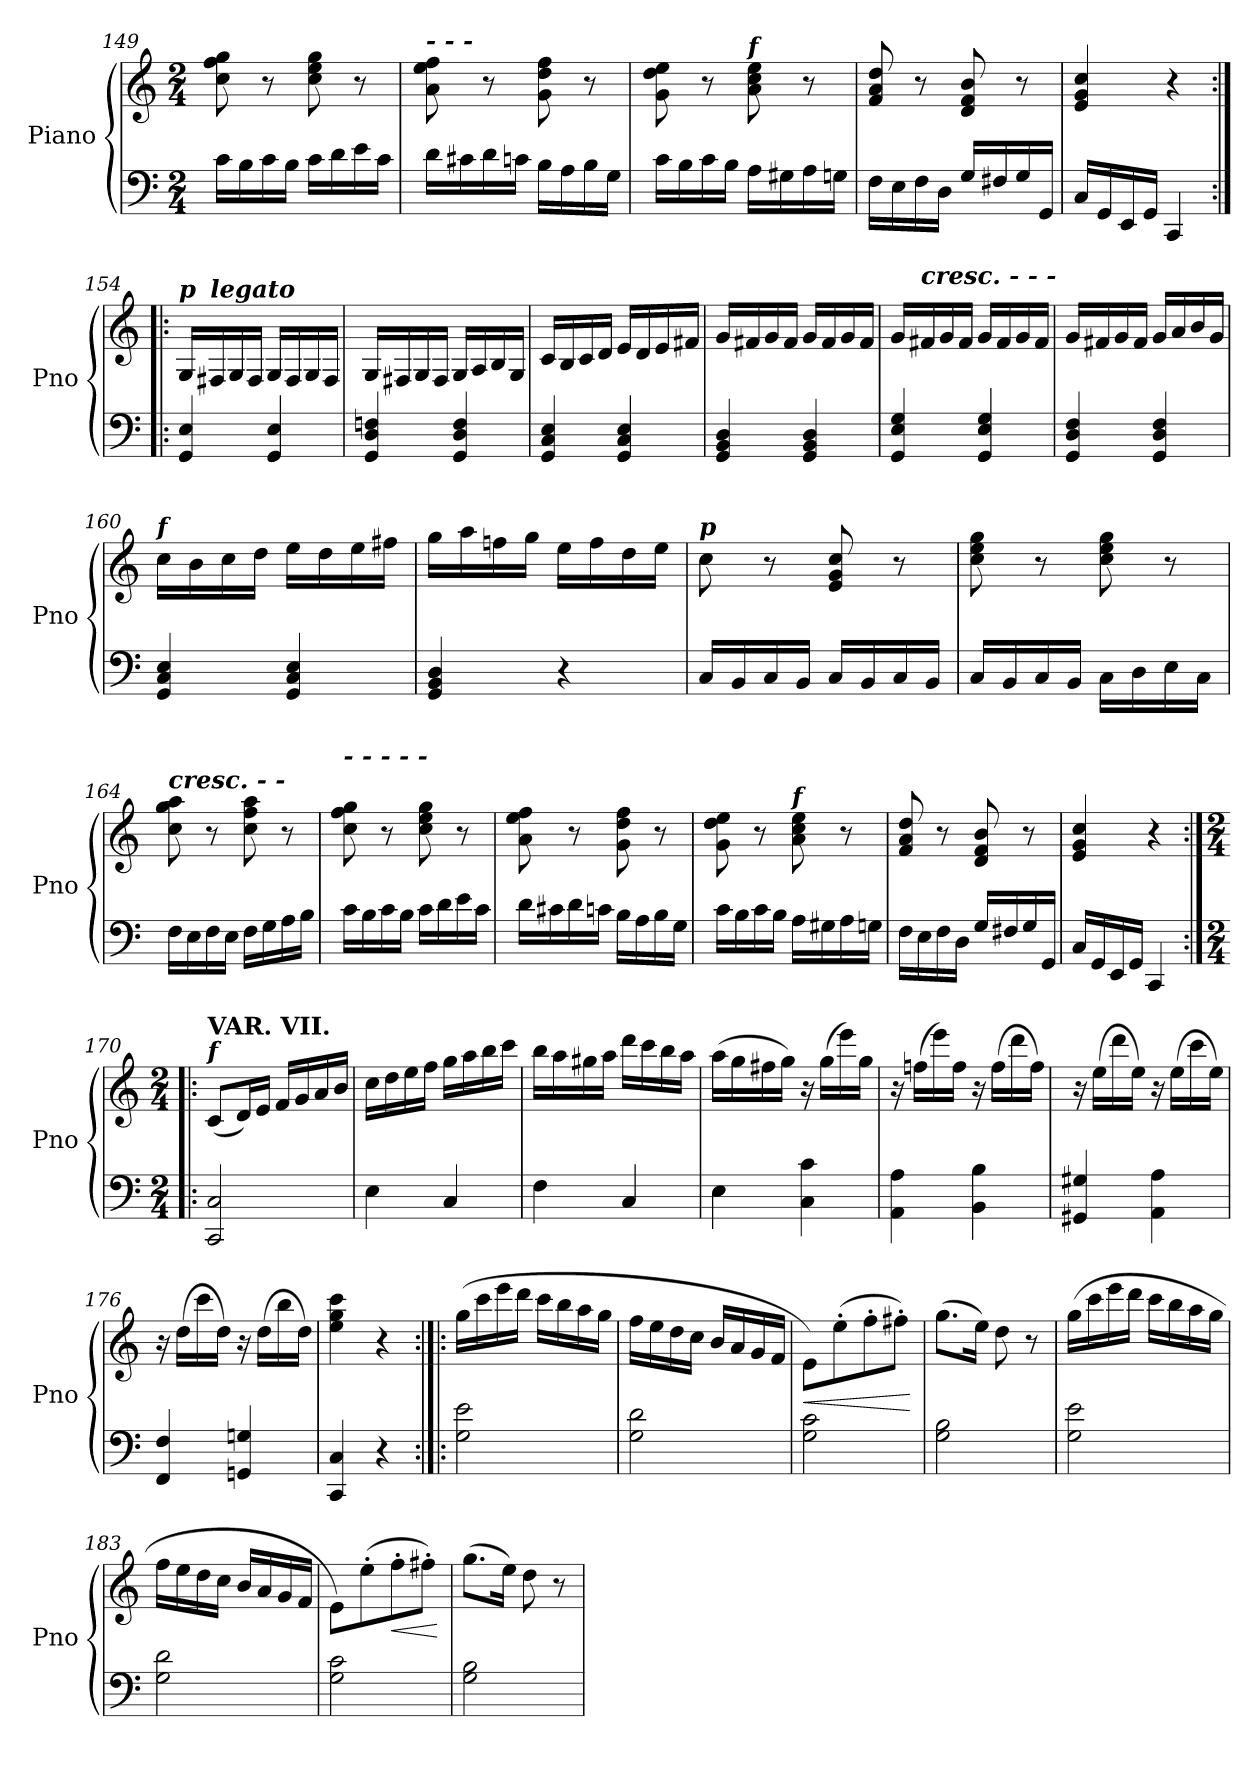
**kern	**kern	**dynam
*part1	*part1	*part1
*staff2	*staff1	*staff1/2
*I"Piano	*	*
*I'Pno	*	*
*clefF4	*clefG2	*
*k[]	*	*
*M2/4	*M2/4	*
=149	=149	=149
16c\LL	8cc\ 8ff\ 8gg\	.
16B\	.	.
16c\	8r	.
16B\JJ	.	.
16c\LL	8cc\ 8ee\ 8gg\	.
16d\	.	.
16e\	8r	.
16c\JJ	.	.
!!LO:LB:g=z
=150	=150	=150
!	!LO:TX:a:Bi:t=-                    -                         -	!
16d\LL	8a\ 8ee\ 8ff\	.
16c#X\	.	.
16d\	8r	.
16cn\JJ	.	.
16B\LL	8g\ 8dd\ 8ff\	.
16A\	.	.
16B\	8r	.
16G\JJ	.	.
=151	=151	=151
16c\LL	8g\ 8dd\ 8ee\	.
16B\	.	.
16c\	8r	.
16B\JJ	.	.
!	!LO:TX:a:Bi:t=f	!
16A\LL	8a\ 8cc\ 8ee\	.
16G#X\	.	.
16A\	8r	.
16Gn\JJ	.	.
=152	=152	=152
16F\LL	8f/ 8a/ 8dd/	.
16E\	.	.
16F\	8r	.
16D\JJ	.	.
16G/LL	8d/ 8f/ 8b/	.
16F#X/	.	.
16G/	8r	.
16GG/JJ	.	.
=153	=153	=153
16C/LL	4e/ 4g/ 4cc/	.
16GG/	.	.
16EE/	.	.
16GG/JJ	.	.
4CC/	4r	.
=154:|!|:	=154:|!|:	=154:|!|:
!	!LO:TX:a:Bi:t=p	!
4GG/ 4E/	16G/LL	.
!	!LO:TX:a:Bi:t=legato	!
.	16F#X/	.
.	16G/	.
.	16F#/JJ	.
4GG/ 4E/	16G/LL	.
.	16F#/	.
.	16G/	.
.	16F#/JJ	.
!!LO:LB:g=z
=155	=155	=155
4GG/ 4D/ 4Fn/	16G/LL	.
.	16F#X/	.
.	16G/	.
.	16F#/JJ	.
4GG/ 4D/ 4F/	16G/LL	.
.	16A/	.
.	16B/	.
.	16G/JJ	.
=156	=156	=156
4GG/ 4C/ 4E/	16c/LL	.
.	16B/	.
.	16c/	.
.	16d/JJ	.
4GG/ 4C/ 4E/	16e/LL	.
.	16d/	.
.	16e/	.
.	16f#X/JJ	.
=157	=157	=157
4GG/ 4BB/ 4D/	16g/LL	.
.	16f#X/	.
.	16g/	.
.	16f#/JJ	.
4GG/ 4BB/ 4D/	16g/LL	.
.	16f#/	.
.	16g/	.
.	16f#/JJ	.
=158	=158	=158
4GG/ 4E/ 4G/	16g/LL	.
!	!LO:TX:a:Bi:t=cresc.                -                          -                      -	!
.	16f#X/	.
.	16g/	.
.	16f#/JJ	.
4GG/ 4E/ 4G/	16g/LL	.
.	16f#/	.
.	16g/	.
.	16f#/JJ	.
=159	=159	=159
4GG/ 4D/ 4F/	16g/LL	.
.	16f#X/	.
.	16g/	.
.	16f#/JJ	.
4GG/ 4D/ 4F/	16g/LL	.
.	16a/	.
.	16b/	.
.	16g/JJ	.
!!LO:LB:g=z
=160	=160	=160
!	!LO:TX:a:Bi:t=f	!
4GG/ 4C/ 4E/	16cc\LL	.
.	16b\	.
.	16cc\	.
.	16dd\JJ	.
4GG/ 4C/ 4E/	16ee\LL	.
.	16dd\	.
.	16ee\	.
.	16ff#X\JJ	.
=161	=161	=161
4GG/ 4BB/ 4D/	16gg\LL	.
.	16aa\	.
.	16ffn\	.
.	16gg\JJ	.
4r	16ee\LL	.
.	16ff\	.
.	16dd\	.
.	16ee\JJ	.
=162	=162	=162
!	!LO:TX:a:Bi:t=p	!
16C/LL	8cc\	.
16BB/	.	.
16C/	8r	.
16BB/JJ	.	.
16C/LL	8e/ 8g/ 8cc/	.
16BB/	.	.
16C/	8r	.
16BB/JJ	.	.
=163	=163	=163
16C/LL	8cc\ 8ee\ 8gg\	.
16BB/	.	.
16C/	8r	.
16BB/JJ	.	.
16C\LL	8cc\ 8ee\ 8gg\	.
16D\	.	.
16E\	8r	.
16C\JJ	.	.
=164	=164	=164
!	!LO:TX:a:Bi:t=cresc.         -             -	!
16F\LL	8cc\ 8gg\ 8aa\	.
16E\	.	.
16F\	8r	.
16E\JJ	.	.
16F\LL	8cc\ 8ff\ 8aa\	.
16G\	.	.
16A\	8r	.
16B\JJ	.	.
!!LO:LB:g=z
=165	=165	=165
!	!LO:TX:a:Bi:t=-                      -                       -                         -                    -	!
16c\LL	8cc\ 8ff\ 8gg\	.
16B\	.	.
16c\	8r	.
16B\JJ	.	.
16c\LL	8cc\ 8ee\ 8gg\	.
16d\	.	.
16e\	8r	.
16c\JJ	.	.
=166	=166	=166
16d\LL	8a\ 8ee\ 8ff\	.
16c#X\	.	.
16d\	8r	.
16cn\JJ	.	.
16B\LL	8g\ 8dd\ 8ff\	.
16A\	.	.
16B\	8r	.
16G\JJ	.	.
=167	=167	=167
16c\LL	8g\ 8dd\ 8ee\	.
16B\	.	.
16c\	8r	.
16B\JJ	.	.
!	!LO:TX:a:Bi:t=f	!
16A\LL	8a\ 8cc\ 8ee\	.
16G#X\	.	.
16A\	8r	.
16Gn\JJ	.	.
=168	=168	=168
16F\LL	8f/ 8a/ 8dd/	.
16E\	.	.
16F\	8r	.
16D\JJ	.	.
16G/LL	8d/ 8f/ 8b/	.
16F#X/	.	.
16G/	8r	.
16GG/JJ	.	.
=169	=169	=169
16C/LL	4e/ 4g/ 4cc/	.
16GG/	.	.
16EE/	.	.
16GG/JJ	.	.
4CC/	4r	.
!!LO:PB:g=z
=170:|!|:	=170:|!|:	=170:|!|:
*M2/4	*M2/4	*
!	!LO:TX:a:Bi:t=f	!
!	!LO:TX:a:B:t=VAR. VII.	!
2CC/ 2C/	(>8c/L	.
.	16d/L)	.
.	16e/JJ	.
.	16f/LL	.
.	16g/	.
.	16a/	.
.	16b/JJ	.
=171	=171	=171
4E\	16cc\LL	.
.	16dd\	.
.	16ee\	.
.	16ff\JJ	.
4C/	16gg\LL	.
.	16aa\	.
.	16bb\	.
.	16ccc\JJ	.
=172	=172	=172
4F\	16bb\LL	.
.	16aa\	.
.	16gg#X\	.
.	16aa\JJ	.
4C/	16ddd\LL	.
.	16ccc\	.
.	16bb\	.
.	16aa\JJ	.
=173	=173	=173
4E\	(16aa\LL	.
.	16gg\	.
.	16ff#X\	.
.	16gg\JJ)	.
4C\ 4c\	16r	.
.	(16gg\LL	.
.	16eee\)	.
.	16gg\JJ	.
=174	=174	=174
4AA\ 4A\	16r	.
.	(16ffn\LL	.
.	16eee\)	.
.	16ff\JJ	.
4BB\ 4B\	16r	.
.	(16ff\LL	.
.	16ddd\	.
.	16ff\JJ)	.
!!LO:LB:g=z
=175	=175	=175
4GG#X/ 4G#X/	16r	.
.	(16ee\LL	.
.	16ddd\	.
.	16ee\JJ)	.
4AA\ 4A\	16r	.
.	(16ee\LL	.
.	16ccc\	.
.	16ee\JJ)	.
=176	=176	=176
4FF/ 4F/	16r	.
.	(16dd\LL	.
.	16ccc\	.
.	16dd\JJ)	.
4GGn/ 4Gn/	16r	.
.	(16dd\LL	.
.	16bb\	.
.	16dd\JJ)	.
=177	=177	=177
4CC/ 4C/	4ee\ 4gg\ 4ccc\	.
4r	4r	.
=178:|!|:	=178:|!|:	=178:|!|:
2G\ 2e\	(16gg\LL	.
.	16ccc\	.
.	16eee\	.
.	16ddd\JJ	.
.	16ccc\LL	.
.	16bb\	.
.	16aa\	.
.	16gg\JJ	.
=179	=179	=179
2G\ 2d\	16ff\LL	.
.	16ee\	.
.	16dd\	.
.	16cc\JJ	.
.	16b/LL	.
.	16a/	.
.	16g/	.
.	16f/JJ	.
=180	=180	=180
!	!	!LO:HP:b
2G\ 2c\	8e\L)	<
.	(8ee'\	.
.	8ff'\	.
.	8ff#X'\J)	.
.	.	[
=181	=181	=181
2G\ 2B\	(8.gg\L	.
.	16ee\Jk)	.
.	8dd\	.
.	8r	.
!!LO:LB:g=z
=182	=182	=182
2G\ 2e\	(16gg\LL	.
.	16ccc\	.
.	16eee\	.
.	16ddd\JJ	.
.	16ccc\LL	.
.	16bb\	.
.	16aa\	.
.	16gg\JJ	.
=183	=183	=183
2G\ 2d\	16ff\LL	.
.	16ee\	.
.	16dd\	.
.	16cc\JJ	.
.	16b/LL	.
.	16a/	.
.	16g/	.
.	16f/JJ	.
=184	=184	=184
2G\ 2c\	8e\L)	.
.	(8ee'\	.
!	!	!LO:HP:b
.	8ff'\	<
.	8ff#X'\J)	.
.	.	[
=185	=185	=185
2G\ 2B\	(8.gg\L	.
.	16ee\Jk)	.
.	8dd\	.
.	8r	.
=	=	=
*-	*-	*-
